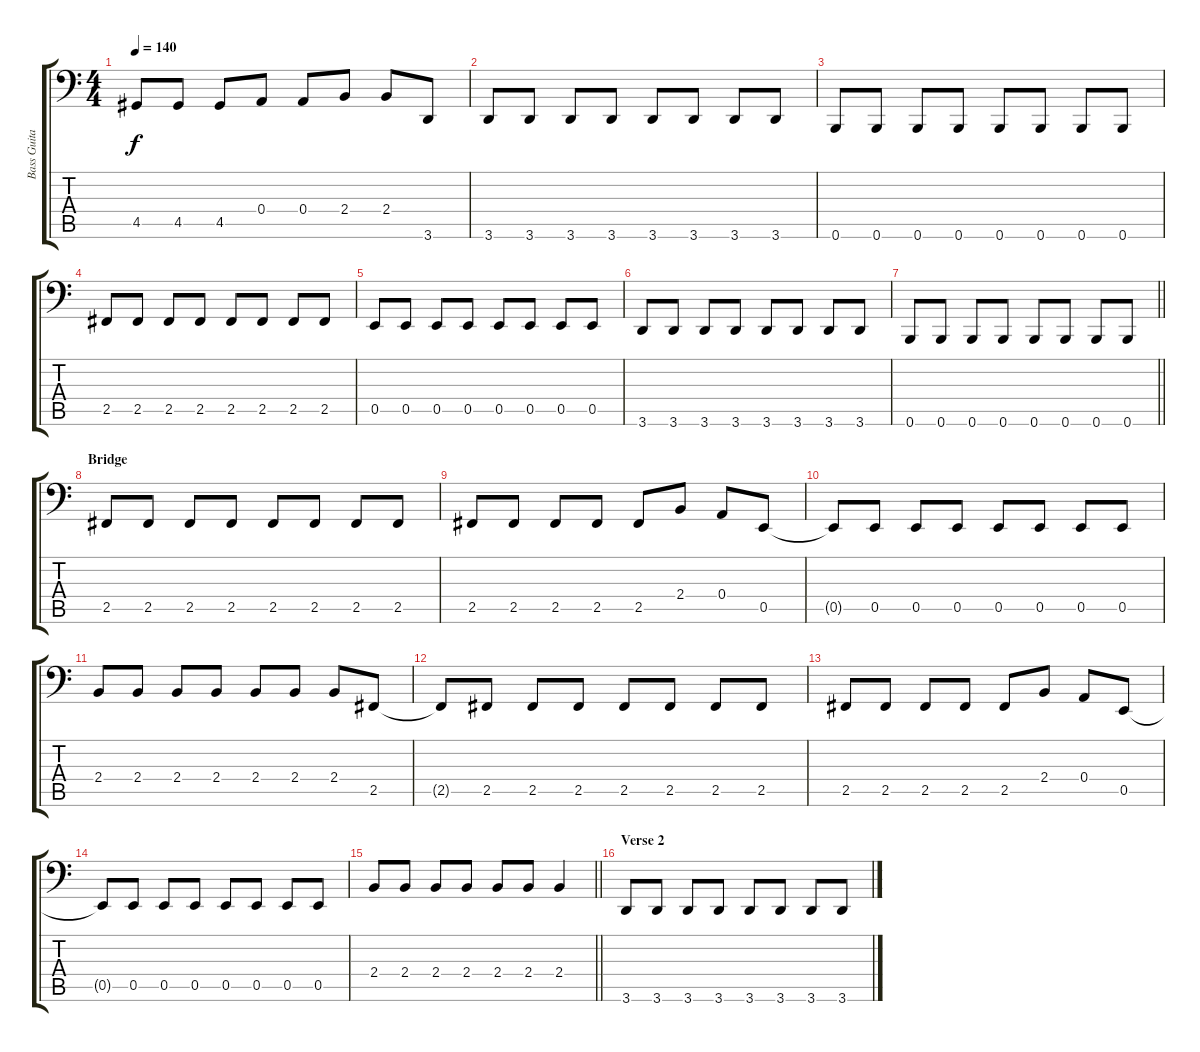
\track ("Bass Guitar" "Bass Guita") {instrument electricbassfinger}
\staff {score tabs}
\tuning (C3 G2 D2 A1 E1 B0) {hide}
\ts (4 4)
\tempo 140
\clef f4
\ks c
4.5.8{dy f} 4.5.8 4.5.8 0.4.8 0.4.8 2.4.8 2.4.8 3.6.8 |
3.6.8 3.6.8 3.6.8 3.6.8 3.6.8 3.6.8 3.6.8 3.6.8 |
0.6.8 0.6.8 0.6.8 0.6.8 0.6.8 0.6.8 0.6.8 0.6.8 |
2.5.8 2.5.8 2.5.8 2.5.8 2.5.8 2.5.8 2.5.8 2.5.8 |
0.5.8 0.5.8 0.5.8 0.5.8 0.5.8 0.5.8 0.5.8 0.5.8 |
3.6.8 3.6.8 3.6.8 3.6.8 3.6.8 3.6.8 3.6.8 3.6.8 |
\barLineRight lightlight
0.6.8 0.6.8 0.6.8 0.6.8 0.6.8 0.6.8 0.6.8 0.6.8 |
\section ("" "Bridge")
2.5.8 2.5.8 2.5.8 2.5.8 2.5.8 2.5.8 2.5.8 2.5.8 |
2.5.8 2.5.8 2.5.8 2.5.8 2.5.8 2.4.8 0.4.8 0.5.8 |
0.5{t}.8 0.5.8 0.5.8 0.5.8 0.5.8 0.5.8 0.5.8 0.5.8 |
2.4.8 2.4.8 2.4.8 2.4.8 2.4.8 2.4.8 2.4.8 2.5.8 |
2.5{t}.8 2.5.8 2.5.8 2.5.8 2.5.8 2.5.8 2.5.8 2.5.8 |
2.5.8 2.5.8 2.5.8 2.5.8 2.5.8 2.4.8 0.4.8 0.5.8 |
0.5{t}.8 0.5.8 0.5.8 0.5.8 0.5.8 0.5.8 0.5.8 0.5.8 |
\barLineRight lightlight
2.4.8 2.4.8 2.4.8 2.4.8 2.4.8 2.4.8 2.4.4 |
\section ("" "Verse 2")
3.6.8 3.6.8 3.6.8 3.6.8 3.6.8 3.6.8 3.6.8 3.6.8
